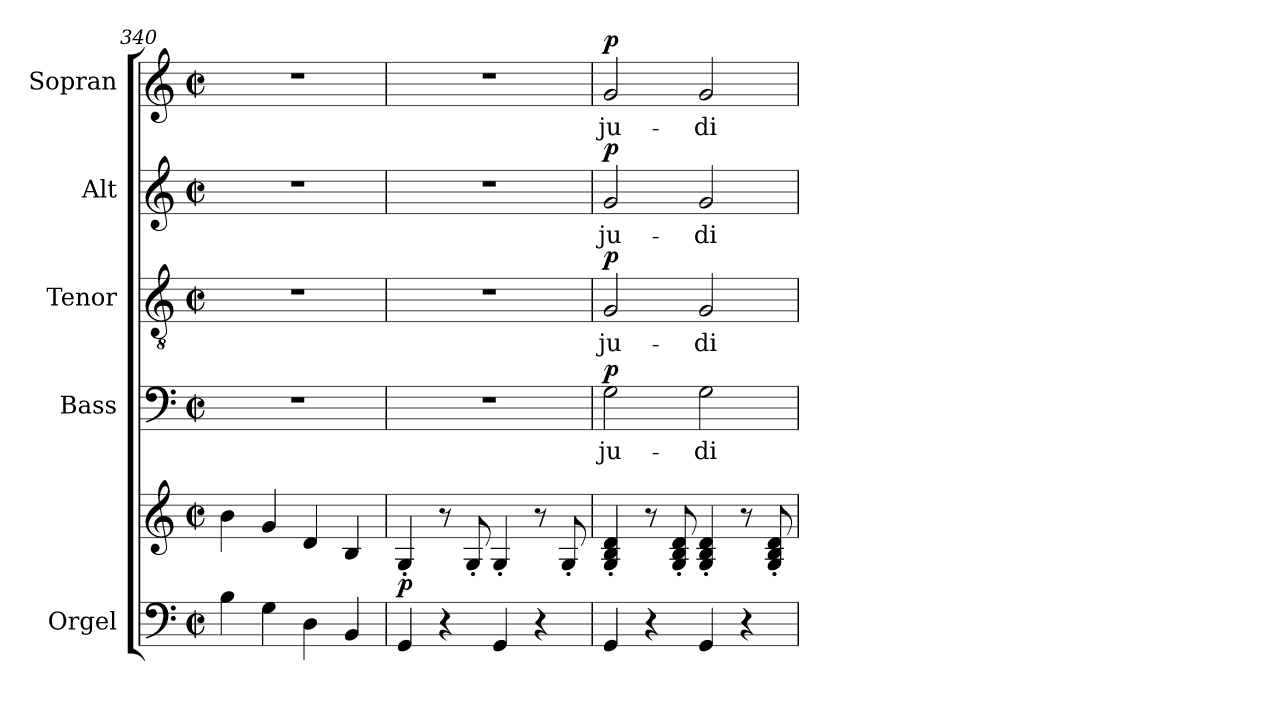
**kern	**kern	**dynam	**kern	**text	**dynam	**kern	**text	**dynam	**kern	**text	**dynam	**kern	**text	**dynam
*part5	*part5	*part5	*part4	*part4	*part4	*part3	*part3	*part3	*part2	*part2	*part2	*part1	*part1	*part1
*staff6	*staff5	*staff5/6	*staff4	*staff4	*staff4	*staff3	*staff3	*staff3	*staff2	*staff2	*staff2	*staff1	*staff1	*staff1
*I"Orgel	*	*	*I"Bass	*	*	*I"Tenor	*	*	*I"Alt	*	*	*I"Sopran	*	*
*I'Org.	*	*	*I'B.	*	*	*I'T.	*	*	*I'A.	*	*	*I'S.	*	*
*clefF4	*clefG2	*	*clefF4	*	*	*clefGv2	*	*	*clefG2	*	*	*clefG2	*	*
*k[]	*k[]	*	*k[]	*	*	*k[]	*	*	*k[]	*	*	*k[]	*	*
*C:	*C:	*	*C:	*	*	*C:	*	*	*C:	*	*	*C:	*	*
*M2/2	*M2/2	*	*M2/2	*	*	*M2/2	*	*	*M2/2	*	*	*M2/2	*	*
*met(c|)	*met(c|)	*	*met(c|)	*	*	*met(c|)	*	*	*met(c|)	*	*	*met(c|)	*	*
=340	=340	=340	=340	=340	=340	=340	=340	=340	=340	=340	=340	=340	=340	=340
4B\	4b\	.	1r	.	.	1r	.	.	1r	.	.	1r	.	.
4G\	4g/	.	.	.	.	.	.	.	.	.	.	.	.	.
4D\	4d/	.	.	.	.	.	.	.	.	.	.	.	.	.
4BB/	4B/	.	.	.	.	.	.	.	.	.	.	.	.	.
=341	=341	=341	=341	=341	=341	=341	=341	=341	=341	=341	=341	=341	=341	=341
!	!	!LO:DY:b	!	!	!	!	!	!	!	!	!	!	!	!
4GG/	4G'</	p	1r	.	.	1r	.	.	1r	.	.	1r	.	.
4r	8r	.	.	.	.	.	.	.	.	.	.	.	.	.
.	8G'</	.	.	.	.	.	.	.	.	.	.	.	.	.
4GG/	4G'</	.	.	.	.	.	.	.	.	.	.	.	.	.
4r	8r	.	.	.	.	.	.	.	.	.	.	.	.	.
.	8G'</	.	.	.	.	.	.	.	.	.	.	.	.	.
=342	=342	=342	=342	=342	=342	=342	=342	=342	=342	=342	=342	=342	=342	=342
!	!	!	!	!LO:LY:b	!LO:DY:a	!	!LO:LY:b	!LO:DY:a	!	!LO:LY:b	!LO:DY:a	!	!LO:LY:b	!LO:DY:a
4GG/	4G/'< 4B/'< 4d/'<	.	2G\	ju-	p	2G/	ju-	p	2g/	ju-	p	2g/	ju-	p
4r	8r	.	.	.	.	.	.	.	.	.	.	.	.	.
.	8G/'< 8B/'< 8d/'<	.	.	.	.	.	.	.	.	.	.	.	.	.
!	!	!	!	!LO:LY:b	!	!	!LO:LY:b	!	!	!LO:LY:b	!	!	!LO:LY:b	!
4GG/	4G/'< 4B/'< 4d/'<	.	2G\	-di-	.	2G/	-di-	.	2g/	-di-	.	2g/	-di-	.
4r	8r	.	.	.	.	.	.	.	.	.	.	.	.	.
.	8G/'< 8B/'< 8d/'<	.	.	.	.	.	.	.	.	.	.	.	.	.
=	=	=	=	=	=	=	=	=	=	=	=	=	=	=
*-	*-	*-	*-	*-	*-	*-	*-	*-	*-	*-	*-	*-	*-	*-
